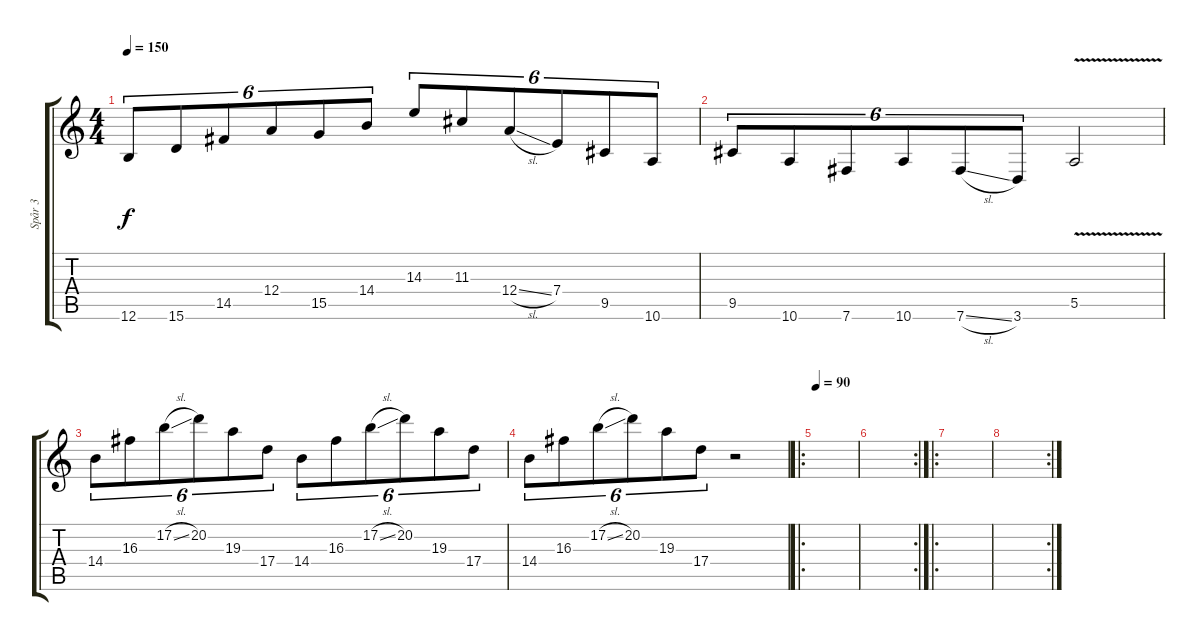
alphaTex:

\track ("Spår 3" "Spår 3") {instrument distortionguitar}
\staff {score tabs}
\tuning (B3 Gb3 D3 A2 E2 B1) {hide}
\ts (4 4)
\tempo 150
\clef g2
\ks c
12.6.8{tu (6 4) dy f} 15.6.8{tu (6 4)} 14.5.8{tu (6 4)} 12.4.8{tu (6 4)} 15.5.8{tu (6 4)} 14.4.8{tu (6 4)} 14.3.8{tu (6 4)} 11.3.8{tu (6 4)} 12.4{sl}.8{tu (6 4)} 7.4.8{tu (6 4)} 9.5.8{tu (6 4)} 10.6.8{tu (6 4)} |
9.5.8{tu (6 4)} 10.6.8{tu (6 4)} 7.6.8{tu (6 4)} 10.6.8{tu (6 4)} 7.6{sl}.8{tu (6 4)} 3.6.8{tu (6 4)} 5.5{v}.2 |
14.4.8{tu (6 4)} 16.3.8{tu (6 4)} 17.2{sl}.8{tu (6 4)} 20.2.8{tu (6 4)} 19.3.8{tu (6 4)} 17.4.8{tu (6 4)} 14.4.8{tu (6 4)} 16.3.8{tu (6 4)} 17.2{sl}.8{tu (6 4)} 20.2.8{tu (6 4)} 19.3.8{tu (6 4)} 17.4.8{tu (6 4)} |
14.4.8{tu (6 4)} 16.3.8{tu (6 4)} 17.2{sl}.8{tu (6 4)} 20.2.8{tu (6 4)} 19.3.8{tu (6 4)} 17.4.8{tu (6 4)} r.2 |
\ro
\tempo 90
|
\rc 2
|
\ro
|
\rc 2
